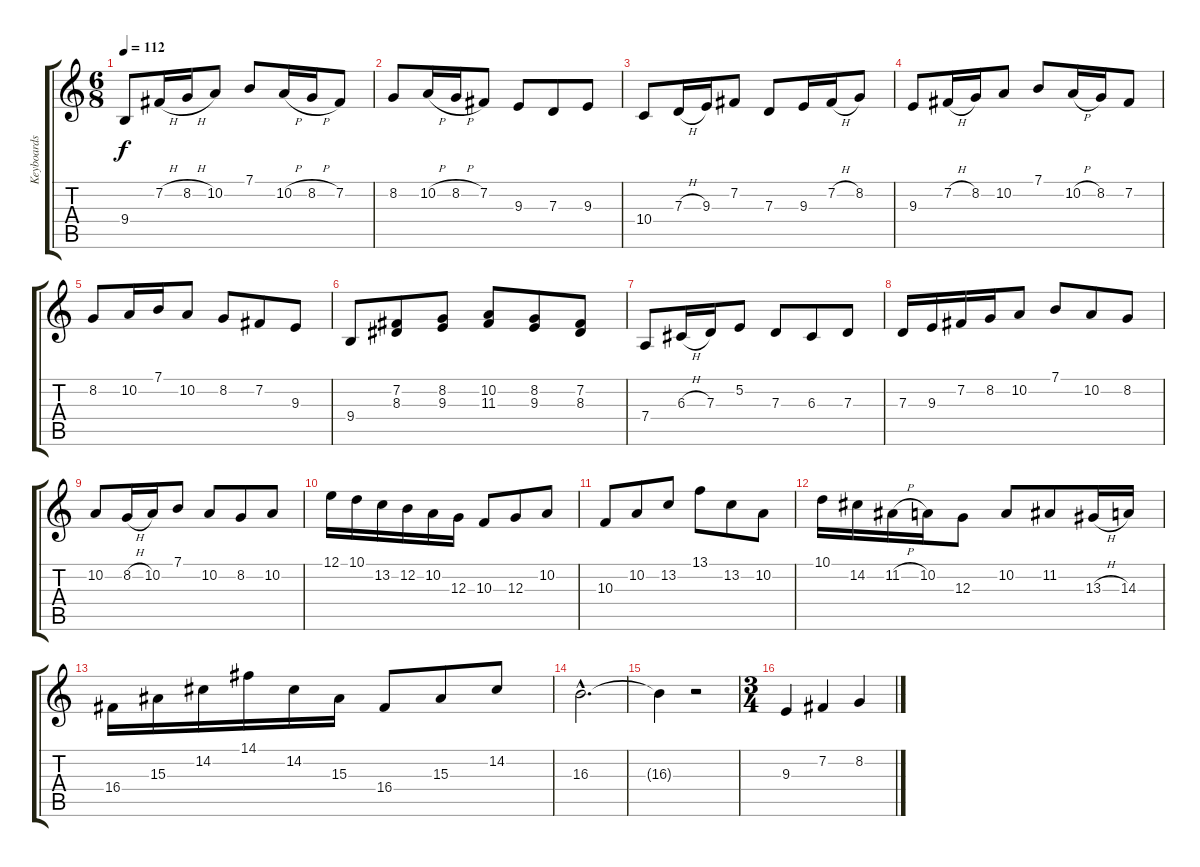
\track ("Keyboards" "Keyboards") {instrument electricgrandpiano}
\staff {score tabs}
\tuning (E4 B3 G3 D3 A2 E2) {hide}
\ts (6 8)
\tempo 112
\clef g2
\ks c
9.4.8{dy f} 7.2{h}.16 8.2{h}.16 10.2.8 7.1.8 10.2{h}.16 8.2{h}.16 7.2.8 |
8.2.8 10.2{h}.16 8.2{h}.16 7.2.8 9.3.8 7.3.8 9.3.8 |
10.4.8 7.3{h}.16 9.3.16 7.2.8 7.3.8 9.3.16 7.2{h}.16 8.2.8 |
9.3.8 7.2{h}.16 8.2.16 10.2.8 7.1.8 10.2{h}.16 8.2.16 7.2.8 |
8.2.8 10.2.16 7.1.16 10.2.8 8.2.8 7.2.8 9.3.8 |
9.4.8 (7.2 8.3).8 (8.2 9.3).8 (10.2 11.3).8 (8.2 9.3).8 (7.2 8.3).8 |
7.4.8 6.3{h}.16 7.3.16 5.2.8 7.3.8 6.3.8 7.3.8 |
7.3.16 9.3.16 7.2.16 8.2.16 10.2.8 7.1.8 10.2.8 8.2.8 |
10.2.8 8.2{h}.16 10.2.16 7.1.8 10.2.8 8.2.8 10.2.8 |
12.1.16 10.1.16 13.2.16 12.2.16 10.2.16 12.3.16 10.3.8 12.3.8 10.2.8 |
10.3.8 10.2.8 13.2.8 13.1.8 13.2.8 10.2.8 |
10.1.16 14.2.16 11.2{h}.16 10.2.16 12.3.8 10.2.8 11.2.8 13.3{h}.16 14.3.16 |
16.4.16 15.3.16 14.2.16 14.1.16 14.2.16 15.3.16 16.4.8 15.3.8 14.2.8 |
16.3{hac}.2{d} |
16.3{t}.4 r.2 |
\ts (3 4)
9.3.4 7.2.4 8.2.4
